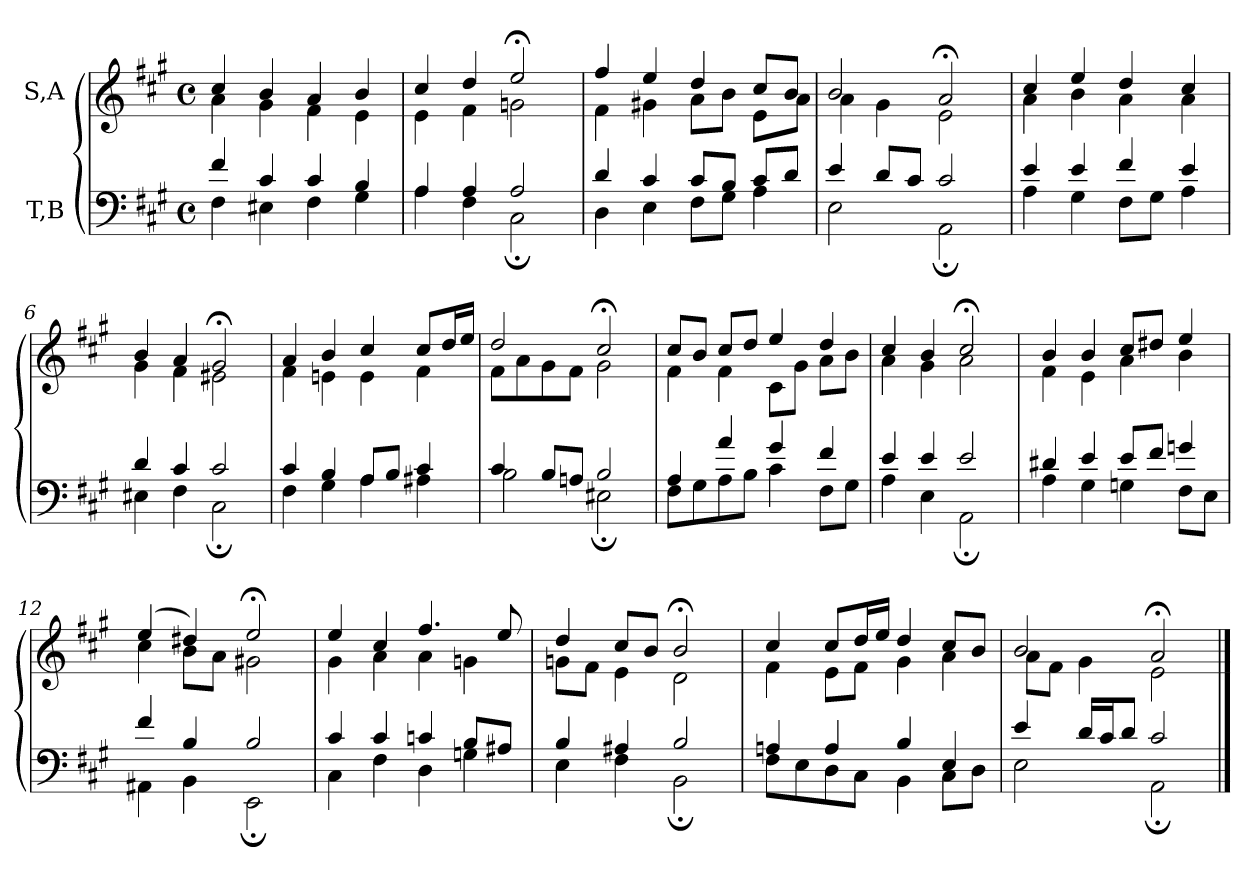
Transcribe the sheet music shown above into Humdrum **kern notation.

**kern	**kern
*part2	*part1
*staff2	*staff1
*I"T,B	*I"S,A
*clefF4	*clefG2
*k[f#c#g#]	*k[f#c#g#]
*M4/4	*M4/4
*met(c)	*met(c)
=1	=1
*^	*^
4f#	4F#	4cc#	4a
4c#	4E#X	4b	4g#
4c#	4F#	4a	4f#
4B	4G#	4b	4e
=2	=2	=2	=2
4A	4A	4cc#	4e
4A	4F#	4dd	4f#
2A	2C#;	2ee;<	2gn
=3	=3	=3	=3
4d	4D	4ff#	4f#
4c#	4E	4ee	4g#X
8c#L	8F#L	4dd	8aL
8BJ	8G#J	.	8bJ
8c#L	4A	8cc#L	8eL
8dJ	.	8bJ	8aJ
=4	=4	=4	=4
4e	2E	2b	4a
8dL	.	.	4g#
8c#J	.	.	.
2c#	2AA;	2a;<	2e
=5	=5	=5	=5
4e	4A	4cc#	4a
4e	4G#	4ee	4b
4f#	8F#L	4dd	4a
.	8G#J	.	.
4e	4A	4cc#	4a
=6	=6	=6	=6
4d	4E#X	4b	4g#
4c#	4F#	4a	4f#
2c#	2C#;	2g#;<	2e#X
=7	=7	=7	=7
4c#	4F#	4a	4f#
4B	4G#	4b	4en
8AL	4A	4cc#	4e
8BJ	.	.	.
4c#	4A#X	8cc#L	4f#
.	.	16ddL	.
.	.	16eeJJ	.
=8	=8	=8	=8
4c#	2B	2dd	8f#L
.	.	.	8a
8BL	.	.	8g#
8AnJ	.	.	8f#J
2B	2E#X;	2cc#;<	2g#
=9	=9	=9	=9
4A	8F#L	8cc#L	4f#
.	8G#	8bJ	.
4a	8A	8cc#L	4f#
.	8BJ	8ddJ	.
4g#	4c#	4ee	8c#L
.	.	.	8g#J
4f#	8F#L	4dd	8aL
.	8G#J	.	8bJ
=10	=10	=10	=10
4e	4A	4cc#	4a
4e	4E	4b	4g#
2e	2AA;	2cc#;<	2a
=11	=11	=11	=11
4d#X	4A	4b	4f#
4e	4G#	4b	4e
8eL	4Gn	8cc#L	4a
8f#J	.	8dd#XJ	.
4gn	8F#L	4ee	4b
.	8EJ	.	.
=12	=12	=12	=12
4f#	4AA#X	(>4ee	4cc#
4B	4BB	4dd#X)	8bL
.	.	.	8aJ
2B	2EE;	2ee;<	2g#X
=13	=13	=13	=13
4c#	4C#	4ee	4g#
4c#	4F#	4cc#	4a
4cn	4D	4.ff#	4a
8BL	4Gn	.	4gn
8A#XJ	.	8ee	.
=14	=14	=14	=14
4B	4E	4dd	8gnL
.	.	.	8f#J
4A#X	4F#	8cc#L	4e
.	.	8bJ	.
2B	2BB;	2b;<	2d
=15	=15	=15	=15
4An	8F#L	4cc#	4f#
.	8E	.	.
4A	8D	8cc#L	8eL
.	8C#J	16ddL	8f#J
.	.	16eeJJ	.
4B	4BB	4dd	4g#
4E	8C#L	8cc#L	4a
.	8DJ	8bJ	.
=16	=16	=16	=16
4e	2E	2b	8aL
.	.	.	8f#J
16dLL	.	.	4g#
16c#J	.	.	.
8dJ	.	.	.
2c#	2AA;	2a;<	2e
*v	*v	*	*
*	*v	*v
==	==
*-	*-
